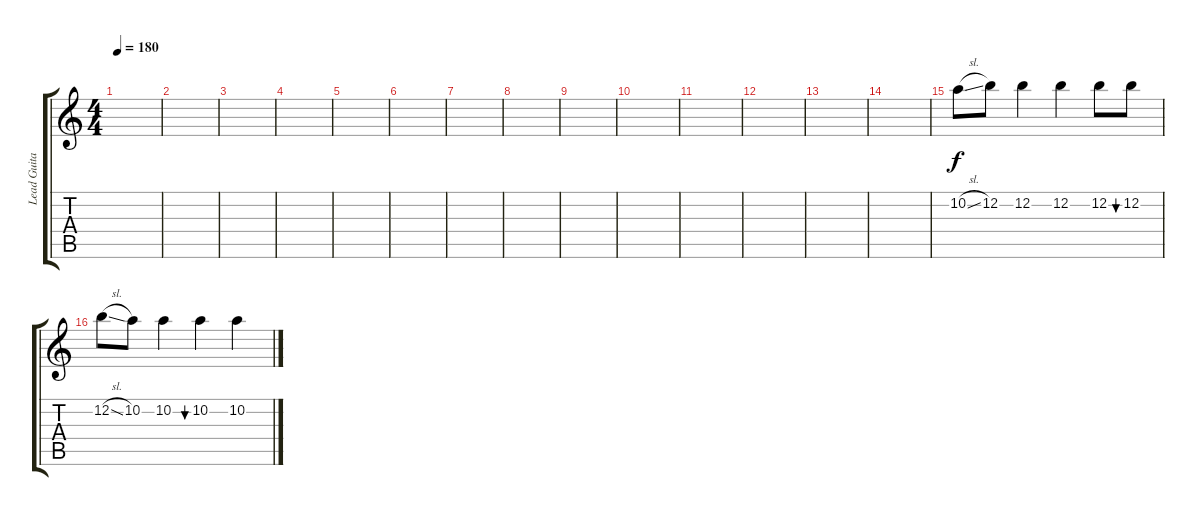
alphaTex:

\track ("Lead Guitar" "Lead Guita") {instrument overdrivenguitar}
\staff {score tabs}
\tuning (E4 B3 G3 D3 A2 E2) {hide}
\ts (4 4)
\tempo 180
\clef g2
\ks c
|
|
|
|
|
|
|
|
|
|
|
|
|
|
10.2{sl}.8 12.2.8 12.2.4 12.2.4 12.2.8 12.2.8{bu 60} |
12.2{sl}.8 10.2.8 10.2.4 10.2.4{bu 60} 10.2.4
